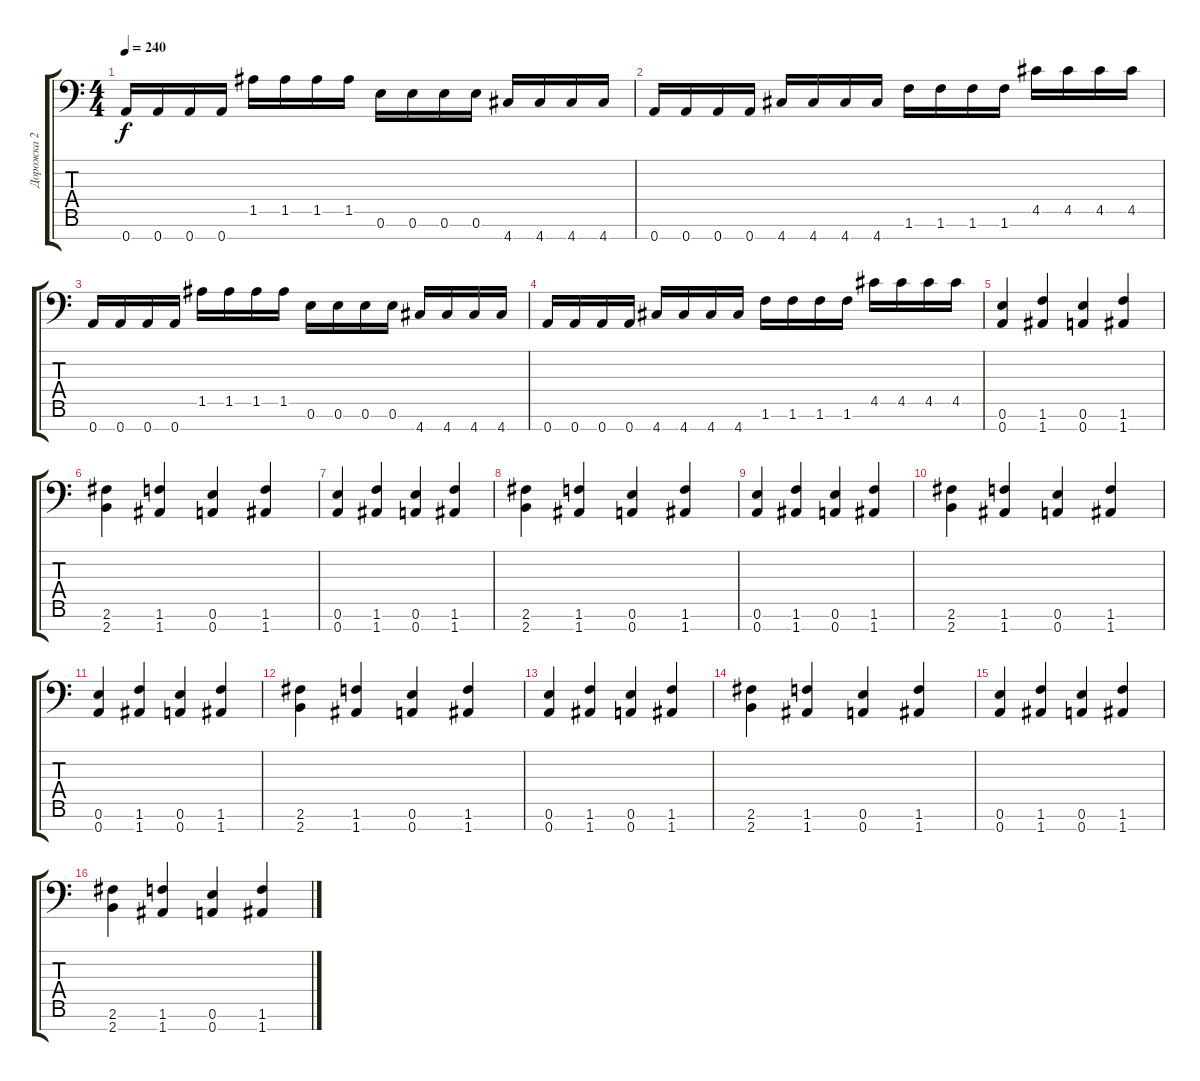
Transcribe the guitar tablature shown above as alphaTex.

\track ("Дорожка 2" "Дорожка 2") {instrument distortionguitar}
\staff {score tabs}
\tuning (E4 B3 G3 D3 A2 E2 A1) {hide}
\ts (4 4)
\tempo 240
\clef f4
\ks c
0.7.16{dy f} 0.7.16 0.7.16 0.7.16 1.5.16 1.5.16 1.5.16 1.5.16 0.6.16 0.6.16 0.6.16 0.6.16 4.7.16 4.7.16 4.7.16 4.7.16 |
0.7.16 0.7.16 0.7.16 0.7.16 4.7.16 4.7.16 4.7.16 4.7.16 1.6.16 1.6.16 1.6.16 1.6.16 4.5.16 4.5.16 4.5.16 4.5.16 |
0.7.16 0.7.16 0.7.16 0.7.16 1.5.16 1.5.16 1.5.16 1.5.16 0.6.16 0.6.16 0.6.16 0.6.16 4.7.16 4.7.16 4.7.16 4.7.16 |
0.7.16 0.7.16 0.7.16 0.7.16 4.7.16 4.7.16 4.7.16 4.7.16 1.6.16 1.6.16 1.6.16 1.6.16 4.5.16 4.5.16 4.5.16 4.5.16 |
(0.6 0.7).4 (1.6 1.7).4 (0.6 0.7).4 (1.6 1.7).4 |
(2.6 2.7).4 (1.6 1.7).4 (0.6 0.7).4 (1.6 1.7).4 |
(0.6 0.7).4 (1.6 1.7).4 (0.6 0.7).4 (1.6 1.7).4 |
(2.6 2.7).4 (1.6 1.7).4 (0.6 0.7).4 (1.6 1.7).4 |
(0.6 0.7).4 (1.6 1.7).4 (0.6 0.7).4 (1.6 1.7).4 |
(2.6 2.7).4 (1.6 1.7).4 (0.6 0.7).4 (1.6 1.7).4 |
(0.6 0.7).4 (1.6 1.7).4 (0.6 0.7).4 (1.6 1.7).4 |
(2.6 2.7).4 (1.6 1.7).4 (0.6 0.7).4 (1.6 1.7).4 |
(0.6 0.7).4 (1.6 1.7).4 (0.6 0.7).4 (1.6 1.7).4 |
(2.6 2.7).4 (1.6 1.7).4 (0.6 0.7).4 (1.6 1.7).4 |
(0.6 0.7).4 (1.6 1.7).4 (0.6 0.7).4 (1.6 1.7).4 |
(2.6 2.7).4 (1.6 1.7).4 (0.6 0.7).4 (1.6 1.7).4
